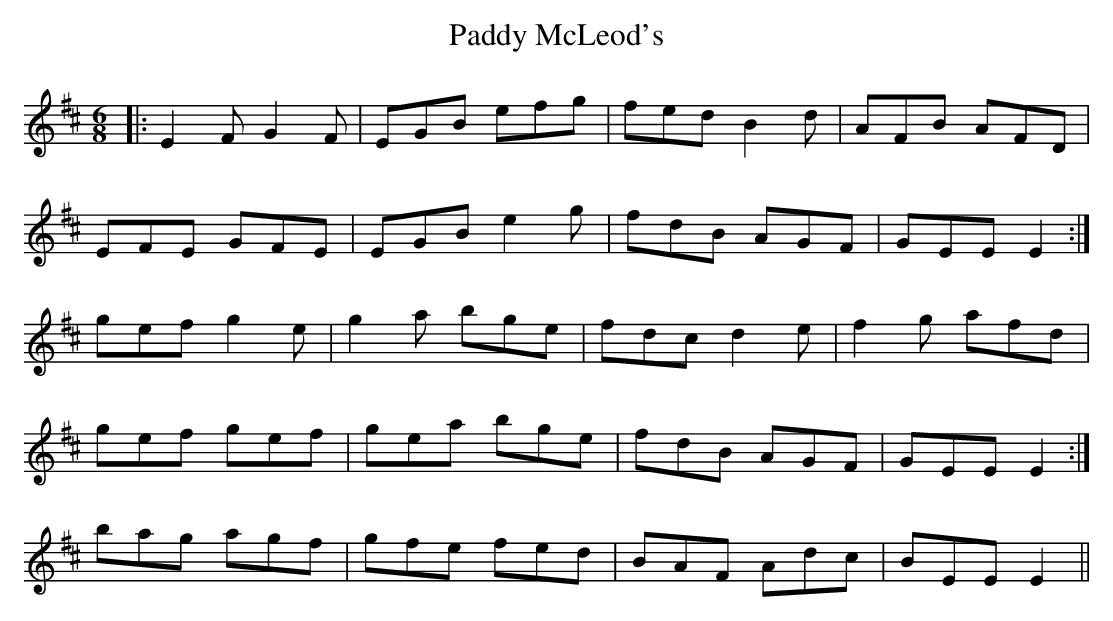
X:1
T: Paddy McLeod's
M: 6/8
L: 1/8
K: Edor
|:E2 F G2 F|EGB efg|fed B2 d|AFB AFD|
EFE GFE|EGB e2 g|fdB AGF|GEE E2:|
gef g2 e|g2 a bge|fdc d2 e|f2 g afd|
1 gef gef|gea bge|fdB AGF|GEE E2:|
2 bag agf|gfe fed|BAF Adc|BEE E2||
